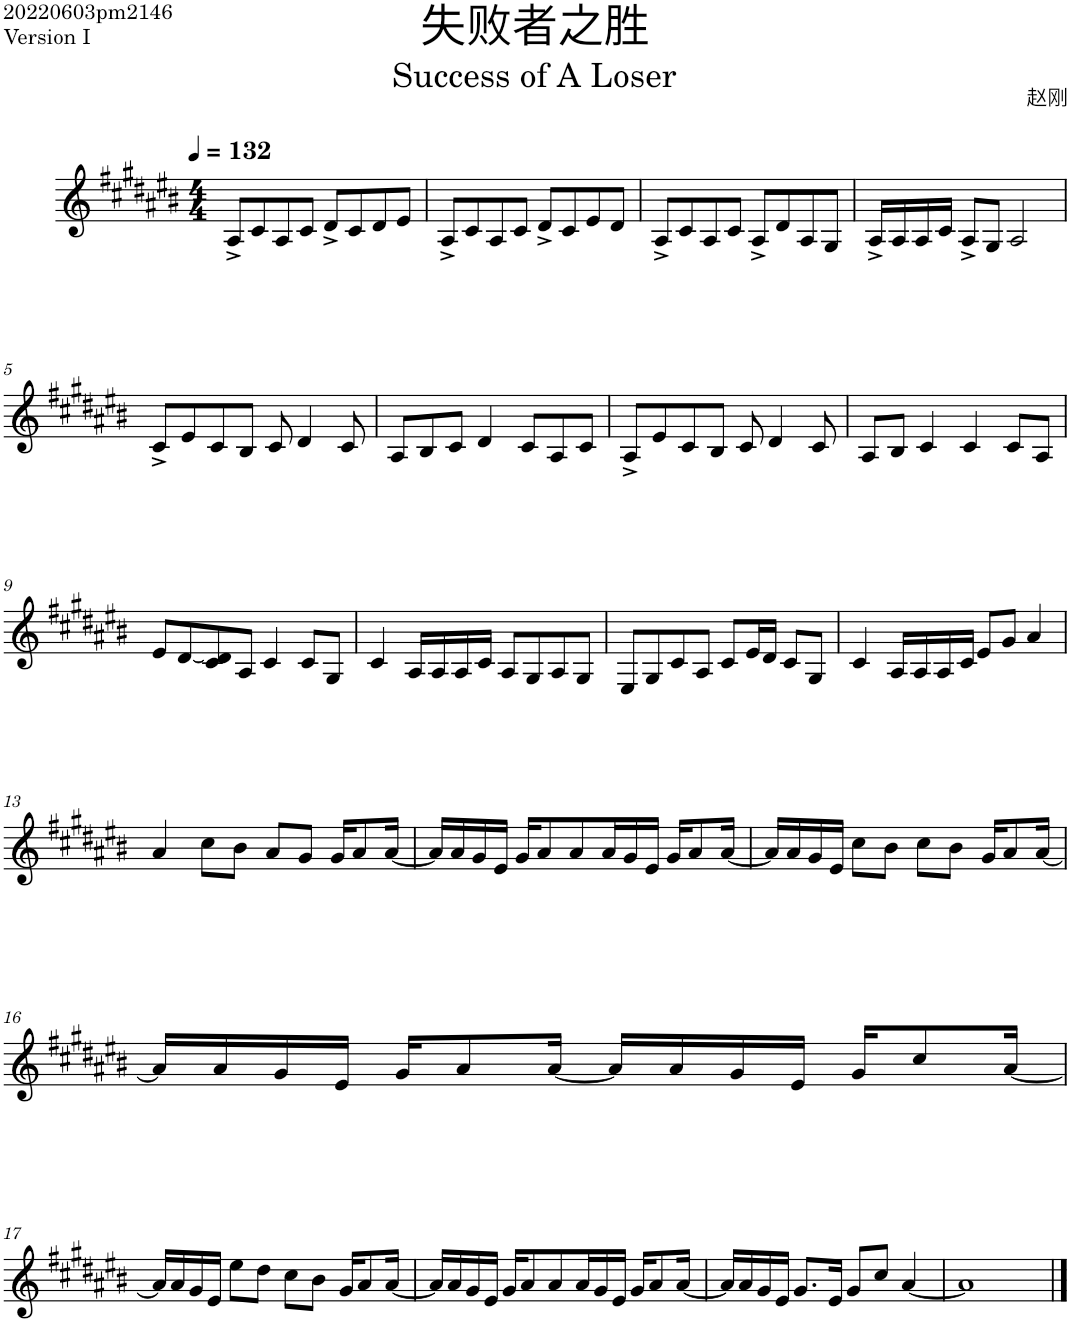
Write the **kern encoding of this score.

**kern
*part1
*staff1
*I"Piano
*I'Pno.
*clefG2
*k[f#c#g#d#a#e#b#]
*M4/4
*MM132
=1
8A#^/L
8c#/
8A#/
8c#/J
8d#^/L
8c#/
8d#/
8e#/J
=2
8A#^/L
8c#/
8A#/
8c#/J
8d#^/L
8c#/
8e#/
8d#/J
=3
8A#^/L
8c#/
8A#/
8c#/J
8A#^/L
8d#/
8A#/
8G#/J
=4
16A#^/LL
16A#/
16A#/
16c#/JJ
8A#^/L
8G#/J
2A#/
!!LO:LB:g=z
=5
8c#^/L
8e#/
8c#/
8B#/J
8c#/
4d#/
8c#/
=6
8A#/L
8B#/
8c#/J
4d#/
8c#/L
8A#/
8c#/J
=7
8A#^/L
8e#/
8c#/
8B#/J
8c#/
4d#/
8c#/
=8
8A#/L
8B#/J
4c#/
4c#/
8c#/L
8A#/J
!!LO:LB:g=z
=9
8e#/L
[8d#/
8c#/ 8d#/]
8A#/J
4c#/
8c#/L
8G#/J
=10
4c#/
16A#/LL
16A#/
16A#/
16c#/JJ
8A#/L
8G#/
8A#/
8G#/J
=11
8E#/L
8G#/
8c#/
8A#/J
8c#/L
16e#/L
16d#/JJ
8c#/L
8G#/J
=12
4c#/
16A#/LL
16A#/
16A#/
16c#/JJ
8e#/L
8g#/J
4a#/
!!LO:LB:g=z
=13
4a#/
8cc#\L
8b#\J
8a#/L
8g#/J
16g#/KL
8a#/
[16a#/Jk
=14
16a#/LL]
16a#/
16g#/
16e#/JJ
16g#/KL
8a#/
8a#/
16a#/L
16g#/
16e#/JJ
16g#/KL
8a#/
[16a#/Jk
=15
16a#/LL]
16a#/
16g#/
16e#/JJ
8cc#\L
8b#\J
8cc#\L
8b#\J
16g#/KL
8a#/
[16a#/Jk
!!LO:LB:g=z
=16
16a#/LL]
16a#/
16g#/
16e#/JJ
16g#/KL
8a#/
[16a#/Jk
16a#/LL]
16a#/
16g#/
16e#/JJ
16g#/KL
8cc#/
[16a#/Jk
!!LO:LB:g=z
=17
16a#/LL]
16a#/
16g#/
16e#/JJ
8ee#\L
8dd#\J
8cc#\L
8b#\J
16g#/KL
8a#/
[16a#/Jk
=18
16a#/LL]
16a#/
16g#/
16e#/JJ
16g#/KL
8a#/
8a#/
16a#/L
16g#/
16e#/JJ
16g#/KL
8a#/
[16a#/Jk
=19
16a#/LL]
16a#/
16g#/
16e#/JJ
8.g#/L
16e#/Jk
8g#/L
8cc#/J
[4a#/
=20
1a#]
==
*-
